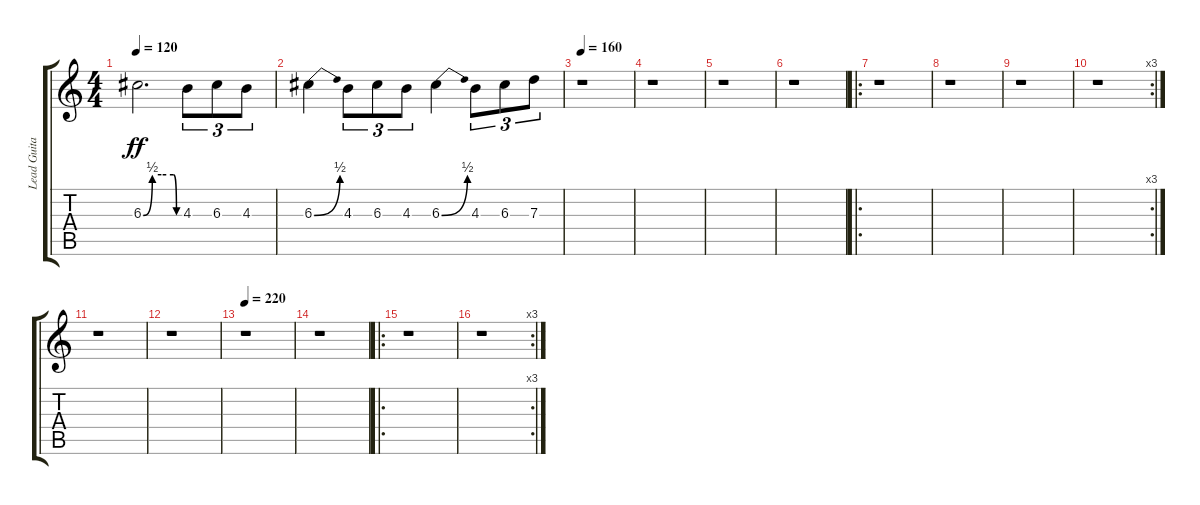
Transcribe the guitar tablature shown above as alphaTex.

\track ("Lead Guitar" "Lead Guita") {instrument distortionguitar}
\staff {score tabs}
\tuning (E4 B3 G3 D3 A2 E2) {hide}
\ts (4 4)
\tempo 120
\clef g2
\ks c
6.3{be (custom 0 0 15 2 30 2 50 2 55 0 60 0)}.2{d dy ff} 4.3.8{tu (3 2)} 6.3.8{tu (3 2)} 4.3.8{tu (3 2)} |
6.3{be (bend 0 0 60 2)}.4 4.3.8{tu (3 2)} 6.3.8{tu (3 2)} 4.3.8{tu (3 2)} 6.3{be (bend 0 0 60 2)}.4 4.3.8{tu (3 2)} 6.3.8{tu (3 2)} 7.3.8{tu (3 2)} |
\tempo 160
r.1 |
r.1 |
r.1 |
r.1 |
\ro
r.1 |
r.1 |
r.1 |
\rc 3
r.1 |
r.1 |
r.1 |
\tempo 220
r.1 |
r.1 |
\ro
r.1 |
\rc 3
r.1
